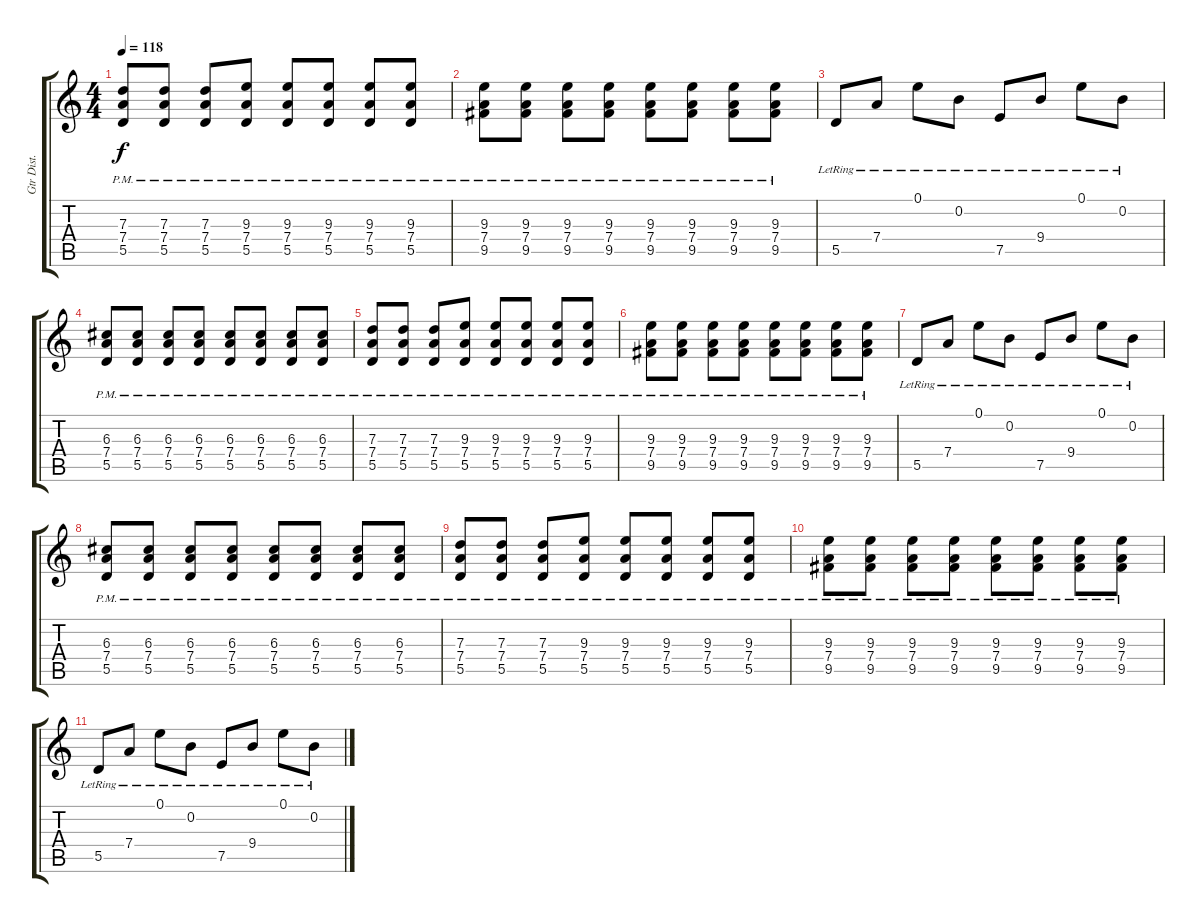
\track ("Gtr Dist. Lead" "Gtr Dist. ") {instrument distortionguitar}
\staff {score tabs}
\tuning (E4 B3 G3 D3 A2 E2) {hide}
\ts (4 4)
\tempo 118
\clef g2
\ks c
(7.3{pm} 7.4{pm} 5.5{pm}).8{dy f} (7.3{pm} 7.4{pm} 5.5{pm}).8 (7.3{pm} 7.4{pm} 5.5{pm}).8 (9.3{pm} 7.4{pm} 5.5{pm}).8 (9.3{pm} 7.4{pm} 5.5{pm}).8 (9.3{pm} 7.4{pm} 5.5{pm}).8 (9.3{pm} 7.4 5.5).8 (9.3{pm} 7.4 5.5).8 |
(9.3{pm} 7.4{pm} 9.5{pm}).8 (9.3{pm} 7.4{pm} 9.5{pm}).8 (9.3{pm} 7.4{pm} 9.5{pm}).8 (9.3{pm} 7.4{pm} 9.5{pm}).8 (9.3{pm} 7.4{pm} 9.5{pm}).8 (9.3{pm} 7.4{pm} 9.5{pm}).8 (9.3 7.4 9.5{pm}).8 (9.3{pm} 7.4{pm} 9.5).8 |
5.5{lr}.8 7.4{lr}.8 0.1{lr}.8 0.2{lr}.8 7.5{lr}.8 9.4{lr}.8 0.1{lr}.8 0.2{lr}.8 |
(6.3{pm} 7.4{pm} 5.5{pm}).8 (6.3{pm} 7.4{pm} 5.5{pm}).8 (6.3{pm} 7.4{pm} 5.5{pm}).8 (6.3{pm} 7.4{pm} 5.5{pm}).8 (6.3{pm} 7.4{pm} 5.5{pm}).8 (6.3{pm} 7.4{pm} 5.5{pm}).8 (6.3{pm} 7.4 5.5).8 (6.3{pm} 7.4 5.5).8 |
(7.3{pm} 7.4{pm} 5.5{pm}).8 (7.3{pm} 7.4{pm} 5.5{pm}).8 (7.3{pm} 7.4{pm} 5.5{pm}).8 (9.3{pm} 7.4{pm} 5.5{pm}).8 (9.3{pm} 7.4{pm} 5.5{pm}).8 (9.3{pm} 7.4{pm} 5.5{pm}).8 (9.3{pm} 7.4 5.5).8 (9.3{pm} 7.4 5.5).8 |
(9.3{pm} 7.4{pm} 9.5{pm}).8 (9.3{pm} 7.4{pm} 9.5{pm}).8 (9.3{pm} 7.4{pm} 9.5{pm}).8 (9.3{pm} 7.4{pm} 9.5{pm}).8 (9.3{pm} 7.4{pm} 9.5{pm}).8 (9.3{pm} 7.4{pm} 9.5{pm}).8 (9.3 7.4 9.5{pm}).8 (9.3{pm} 7.4{pm} 9.5).8 |
5.5{lr}.8 7.4{lr}.8 0.1{lr}.8 0.2{lr}.8 7.5{lr}.8 9.4{lr}.8 0.1{lr}.8 0.2{lr}.8 |
(6.3{pm} 7.4{pm} 5.5{pm}).8 (6.3{pm} 7.4{pm} 5.5{pm}).8 (6.3{pm} 7.4{pm} 5.5{pm}).8 (6.3{pm} 7.4{pm} 5.5{pm}).8 (6.3{pm} 7.4{pm} 5.5{pm}).8 (6.3{pm} 7.4{pm} 5.5{pm}).8 (6.3{pm} 7.4 5.5).8 (6.3{pm} 7.4 5.5).8 |
(7.3{pm} 7.4{pm} 5.5{pm}).8 (7.3{pm} 7.4{pm} 5.5{pm}).8 (7.3{pm} 7.4{pm} 5.5{pm}).8 (9.3{pm} 7.4{pm} 5.5{pm}).8 (9.3{pm} 7.4{pm} 5.5{pm}).8 (9.3{pm} 7.4{pm} 5.5{pm}).8 (9.3{pm} 7.4 5.5).8 (9.3{pm} 7.4 5.5).8 |
(9.3{pm} 7.4{pm} 9.5{pm}).8 (9.3{pm} 7.4{pm} 9.5{pm}).8 (9.3{pm} 7.4{pm} 9.5{pm}).8 (9.3{pm} 7.4{pm} 9.5{pm}).8 (9.3{pm} 7.4{pm} 9.5{pm}).8 (9.3{pm} 7.4{pm} 9.5{pm}).8 (9.3 7.4 9.5{pm}).8 (9.3{pm} 7.4{pm} 9.5).8 |
5.5{lr}.8 7.4{lr}.8 0.1{lr}.8 0.2{lr}.8 7.5{lr}.8 9.4{lr}.8 0.1{lr}.8 0.2{lr}.8
